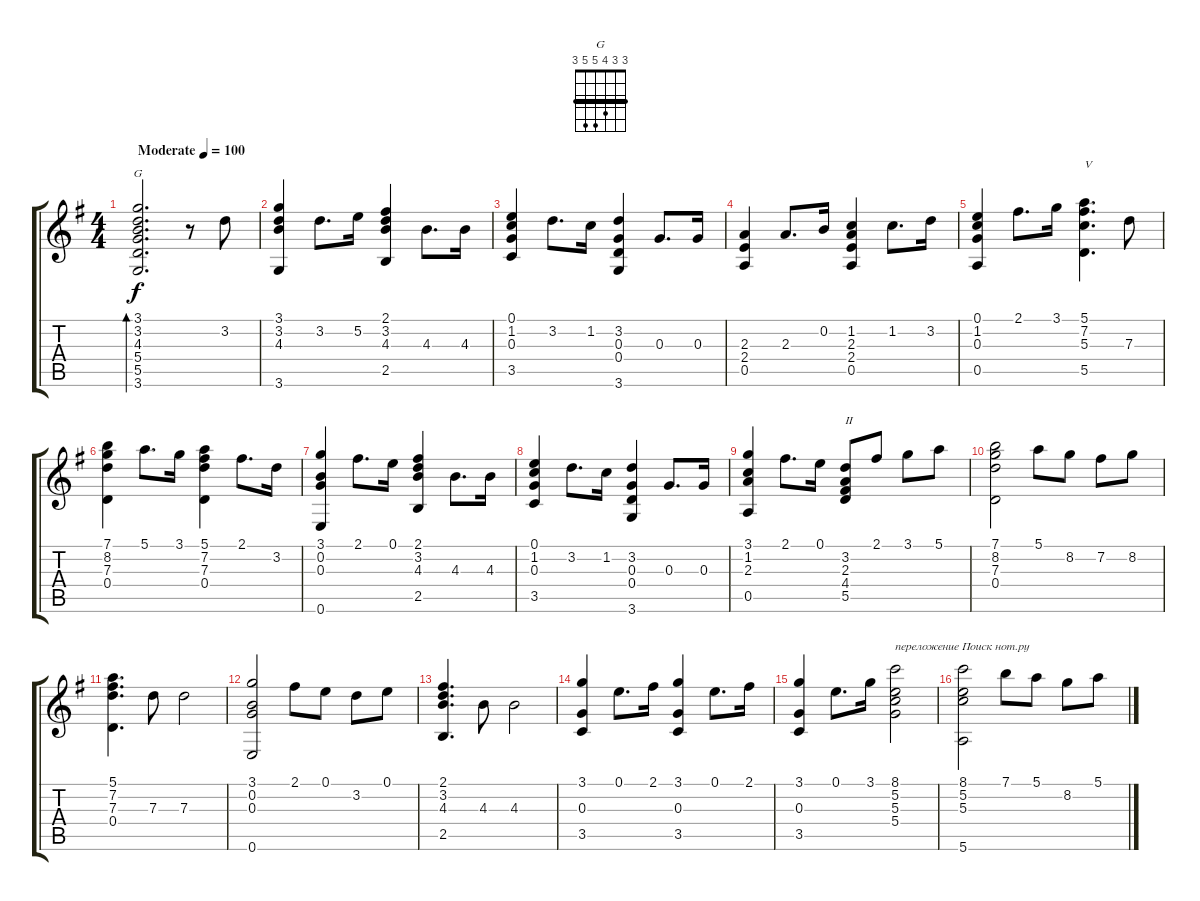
\track "" {instrument acousticguitarnylon}
\staff {score tabs}
\tuning (E4 B3 G3 D3 A2 E2) {hide}
\chord ("G" 3 3 4 5 5 3) {barre 3}
\ts (4 4)
\tempo (100 "Moderate")
\clef g2
\ks g
(3.1 3.2 4.3 5.4 5.5 3.6).2{d bd 480 ch "G" dy f instrument acousticguitarnylon} r.8 3.2.8 |
(3.1 3.2 4.3 3.6).4 3.2.8{d} 5.2.16 (2.1 3.2 4.3 2.5).4 4.3.8{d} 4.3.16 |
(0.1 1.2 0.3 3.5).4 3.2.8{d} 1.2.16 (3.2 0.3 0.4 3.6).4 0.3.8{d} 0.3.16 |
(2.3 2.4 0.5).4 2.3.8{d} 0.2.16 (1.2 2.3 2.4 0.5).4 1.2.8{d} 3.2.16 |
(0.1 1.2 0.3 0.5).4 2.1.8{d} 3.1.16 (5.1 7.2 5.3 5.5).4{d txt "V"} 7.3.8 |
(7.1 8.2 7.3 0.4).4 5.1.8{d} 3.1.16 (5.1 7.2 7.3 0.4).4 2.1.8{d} 3.2.16 |
(3.1 0.2 0.3 0.6).4 2.1.8{d} 0.1.16 (2.1 3.2 4.3 2.5).4 4.3.8{d} 4.3.16 |
(0.1 1.2 0.3 3.5).4 3.2.8{d} 1.2.16 (3.2 0.3 0.4 3.6).4 0.3.8{d} 0.3.16 |
(3.1 1.2 2.3 0.5).4 2.1.8{d} 0.1.16 (3.2 2.3 4.4 5.5).8{txt "II"} 2.1.8 3.1.8 5.1.8 |
(7.1 8.2 7.3 0.4).2 5.1.8 8.2.8 7.2.8 8.2.8 |
(5.1 7.2 7.3 0.4).4{d} 7.3.8 7.3.2 |
(3.1 0.2 0.3 0.6).2 2.1.8 0.1.8 3.2.8 0.1.8 |
(2.1 3.2 4.3 2.5).4{d} 4.3.8 4.3.2 |
(3.1 0.3 3.5).4 0.1.8{d} 2.1.16 (3.1 0.3 3.5).4 0.1.8{d} 2.1.16 |
(3.1 0.3 3.5).4 0.1.8{d} 3.1.16 (8.1 5.2 5.3 5.4).2{txt "переложение Поиск нот.ру"} |
(8.1 5.2 5.3 5.6).2 7.1.8 5.1.8 8.2.8 5.1.8
